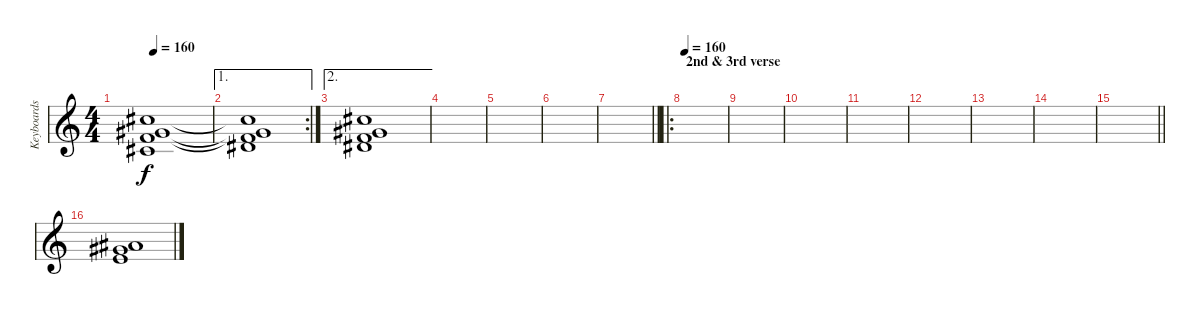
\track ("Keyboards" "Keyboards") {instrument lead6voice}
\staff {score}
\tuning (E4 B3 G3 D3 A2 E2) {hide}
\ts (4 4)
\tempo 160
\clef g2
\ks c
(1.1 2.2 13.3 23.4).1{dy f} |
\ae 1
\rc 2
(1.1{t} 4.2 13.3{t} 23.4{t}).1 |
\ae 2
(1.1 4.2 13.3 23.4).1 |
|
|
|
\barLineRight lightlight
|
\ro
\section ("" "2nd & 3rd verse")
\tempo 160
|
|
|
|
|
|
|
\barLineRight lightlight
|
\section ("" "")
(0.1 9.2 15.3).1
